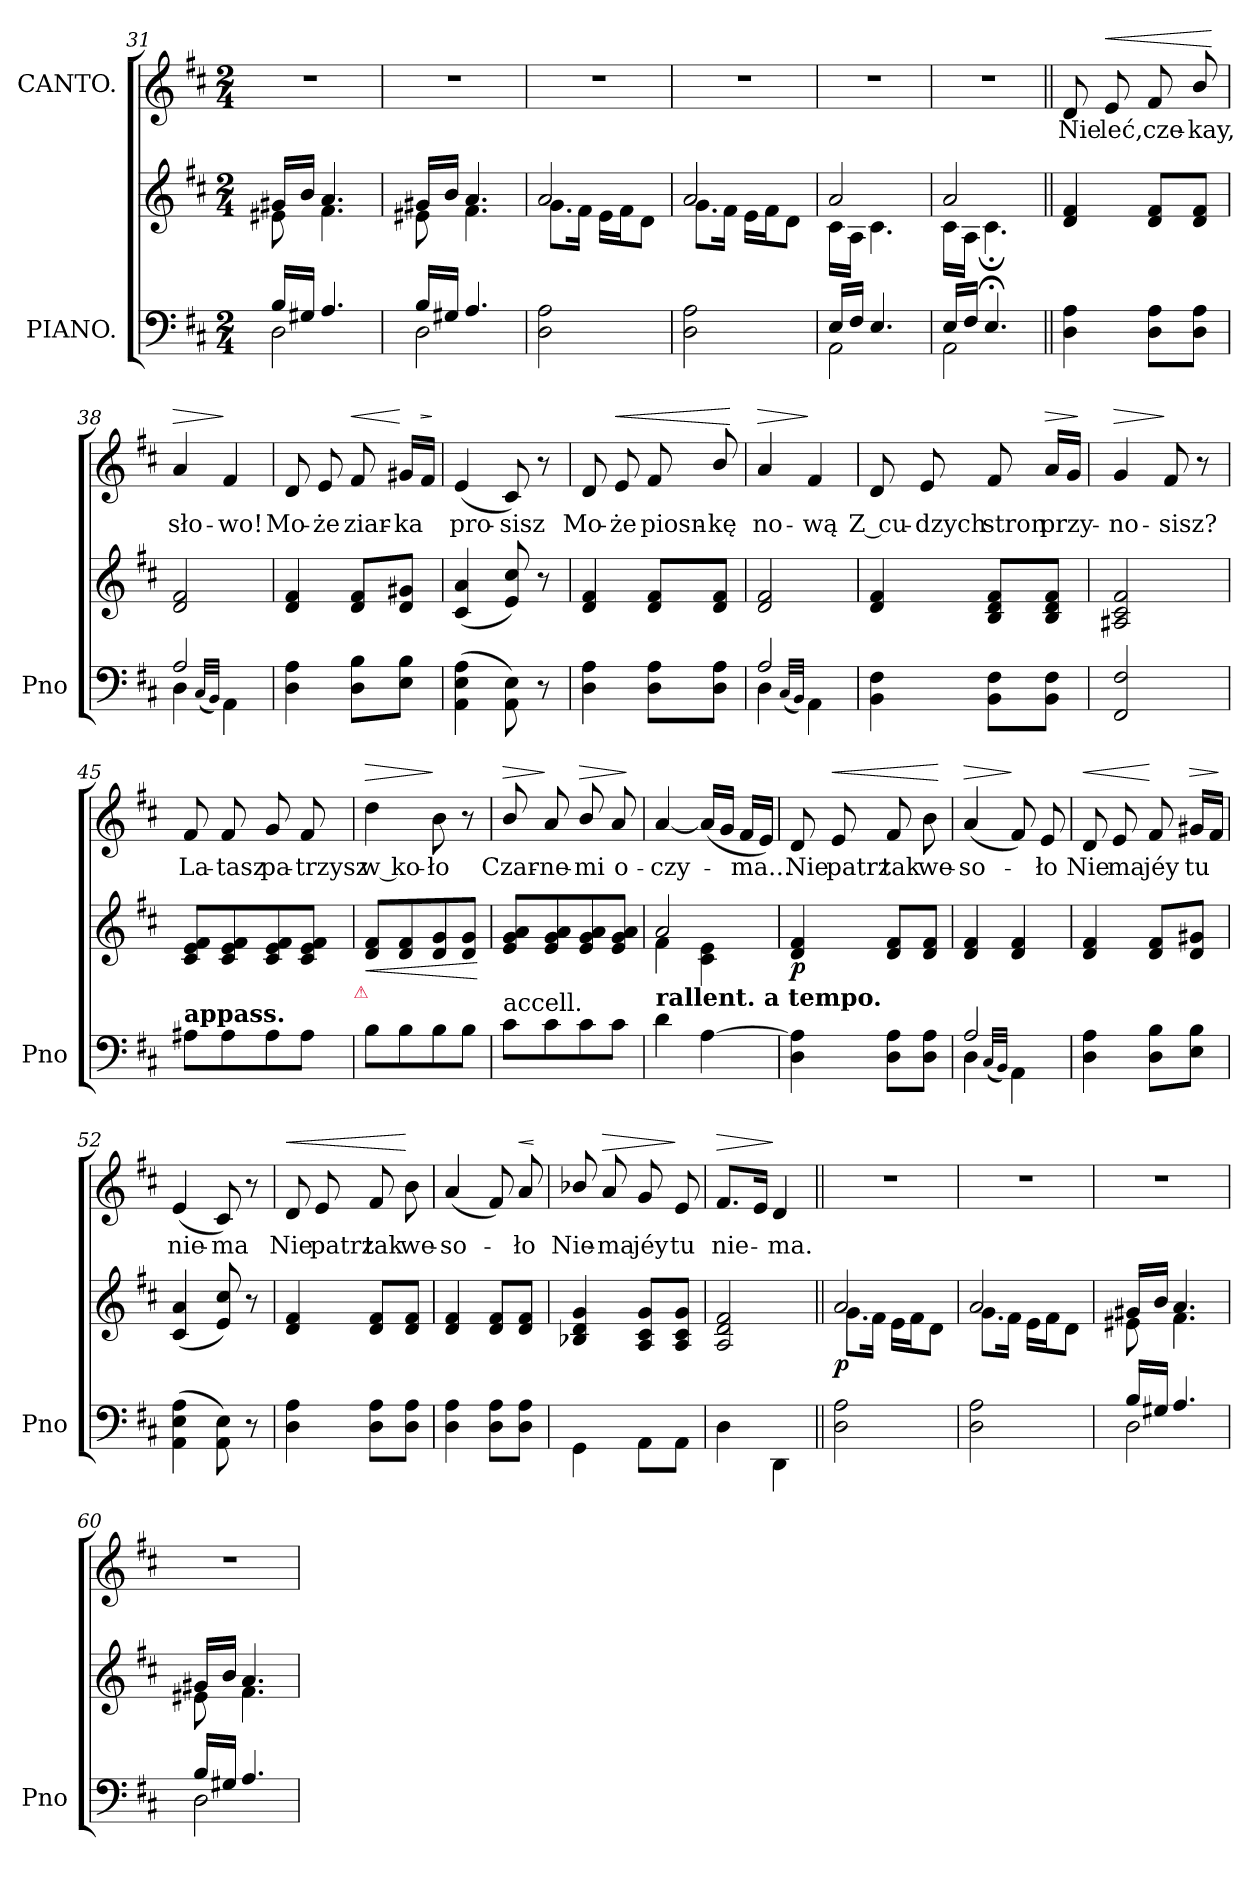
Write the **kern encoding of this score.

**kern	**kern	**dynam	**kern	**text	**dynam
*part2	*part2	*part2	*part1	*part1	*part1
*staff3	*staff2	*staff2/3	*staff1	*staff1	*staff1
*I"PIANO.	*	*	*I"CANTO.	*	*
*I'Pno	*	*	*	*	*
*clefF4	*clefG2	*	*clefG2	*	*
*k[f#c#]	*k[f#c#]	*	*k[f#c#]	*	*
*D:	*D:	*	*D:	*	*
*M2/4	*M2/4	*	*M2/4	*	*
=31	=31	=31	=31	=31	=31
*^	*^	*	*	*	*
16B/LL	2D	16g#XLL	8e#X	.	2rdd	.	.
16G#XJJ	.	16bJJ	.	.	.	.	.
4.A/	.	4.a	4.f#\	.	.	.	.
=32	=32	=32	=32	=32	=32	=32	=32
16B/LL	2D	16g#XLL	8e#X	.	2rdd	.	.
16G#XJJ	.	16bJJ	.	.	.	.	.
4.A/	.	4.a	4.f#\	.	.	.	.
*v	*v	*	*	*	*	*	*
=33	=33	=33	=33	=33	=33	=33
2D 2A	2a	8.gL	.	2rdd	.	.
.	.	16f#Jk	.	.	.	.
.	.	16eLL	.	.	.	.
.	.	16f#J	.	.	.	.
.	.	8dJ	.	.	.	.
=34	=34	=34	=34	=34	=34	=34
2D 2A	2a	8.gL	.	2rdd	.	.
.	.	16f#Jk	.	.	.	.
.	.	16eLL	.	.	.	.
.	.	16f#J	.	.	.	.
.	.	8dJ	.	.	.	.
=35	=35	=35	=35	=35	=35	=35
*^	*	*	*	*	*	*
16E/LL	2AA\	2a	16c#LL	.	2rdd	.	.
16F#JJ	.	.	16AJJ	.	.	.	.
4.E/	.	.	4.c#	.	.	.	.
=36	=36	=36	=36	=36	=36	=36	=36
16E/LL	2AA\	2a	16c#LL	.	2rdd	.	.
16F#JJ	.	.	16AJJ	.	.	.	.
4.E;/	.	.	4.c#;<	.	.	.	.
*v	*v	*	*	*	*	*	*
*	*v	*v	*	*	*	*
=37||	=37||	=37||	=37||	=37||	=37||
4D 4A	4d 4f#	.	8d	Nie	.
!	!	!	!	!	!LO:HP:a
.	.	.	8e	leć,	<
8D 8AL	8d 8f#L	.	8f#	cze-	.
8D 8AJ	8d 8f#J	.	8b/	-kay,	.
.	.	.	.	.	[
=38	=38	=38	=38	=38	=38
*^	*	*	*	*	*
!	!	!	!	!	!	!LO:HP:a
2A	4D	2d 2f#	.	4a	sło-	>
.	(32qqC#/LLL	.	.	.	.	.
.	32qqBB/JJJ)	.	.	.	.	.
.	4AA	.	.	4f#	-wo!	]
*v	*v	*	*	*	*	*
=39	=39	=39	=39	=39	=39
4D 4A	4d 4f#	.	8d	Mo-	.
.	.	.	8e	-że	.
!	!	!	!	!	!LO:HP:a
8D 8BL	8d 8f#L	.	8f#	ziar-	<
8E 8BJ	8d 8g#XJ	.	16g#XLL	-ka	[
!	!	!	!	!	!LO:HP:a
.	.	.	16f#JJ	.	>
.	.	.	.	.	]
=40	=40	=40	=40	=40	=40
(4AA 4E 4A	(>4c# 4a	.	(4e	pro-	.
8AA\ 8E\)	8e 8cc#)	.	8c#)	-sisz	.
8r	8r	.	8r	.	.
=41	=41	=41	=41	=41	=41
4D 4A	4d 4f#	.	8d	Mo-	.
!	!	!	!	!	!LO:HP:a
.	.	.	8e	-że	<
8D 8AL	8d 8f#L	.	8f#	piosn-	.
8D 8AJ	8d 8f#J	.	8b/	-kę	.
.	.	.	.	.	[
=42	=42	=42	=42	=42	=42
*^	*	*	*	*	*
!	!	!	!	!	!	!LO:HP:a
2A	4D	2d 2f#	.	4a	no-	>
.	(32qqC#/LLL	.	.	.	.	.
.	32qqBB/JJJ)	.	.	.	.	.
.	4AA	.	.	4f#	-wą	]
*v	*v	*	*	*	*	*
=43	=43	=43	=43	=43	=43
4BB 4F#	4d 4f#	.	8d	Z cu-	.
.	.	.	8e	-dzych	.
8BB 8F#L	8B 8d 8f#L	.	8f#	stron	.
!	!	!	!	!	!LO:HP:a
8BB 8F#J	8B 8d 8f#J	.	16aLL	przy-	>
.	.	.	16gJJ	.	.
.	.	.	.	.	]
=44	=44	=44	=44	=44	=44
!	!	!	!	!	!LO:HP:a
2FF# 2F#	2A#X 2c# 2f#	.	4g	-no-	>
.	.	.	8f#	sisz?	]
.	.	.	8r	.	.
=45	=45	=45	=45	=45	=45
!LO:TX:a:B:t=appass.	!	!	!	!	!
8A#XL	8c# 8e 8f#L	.	8f#	La-	.
8A#	8c# 8e 8f#	.	8f#	-tasz	.
8A#	8c# 8e 8f#	.	8g	pa-	.
8A#J	8c# 8e 8f#J	.	8f#	-trzysz	.
!	!LO:TX:b:color=crimson:t=⚠	!	!	!	!
=46	=46	=46	=46	=46	=46
!	!	!LO:HP:b	!	!	!LO:HP:a
8BL	8d 8f#L	<	4dd	w ko-	>
8B	8d 8f#	.	.	.	.
8B	8d 8g	.	8b	-ło	]
8BJ	8d 8gJ	.	8r	.	.
.	.	[	.	.	.
=47	=47	=47	=47	=47	=47
!LO:TX:a:t=accell.	!	!	!	!	!
!	!	!	!	!	!LO:HP:a
8c#L	8e 8g 8aL	.	8b/	Czar-	>
8c#	8e 8g 8a	.	8a	-ne-	]
!	!	!	!	!	!LO:HP:a
8c#	8e 8g 8a	.	8b/	-mi	>
8c#J	8e 8g 8aJ	.	8a	o-	.
.	.	.	.	.	]
=48	=48	=48	=48	=48	=48
*	*^	*	*	*	*
!LO:TX:a:B:t=rallent. a tempo.	!	!	!	!	!	!
4d	2a	4f#	.	[4a	czy-	.
[4A	.	4c# 4e	.	(>16aLL]	.	.
.	.	.	.	16gJJ	.	.
.	.	.	.	16f#LL	-ma...	.
.	.	.	.	16eJJ)	.	.
*	*v	*v	*	*	*	*
=49	=49	=49	=49	=49	=49
4D 4A]	4d 4f#	p	8d	Nie	.
!	!	!	!	!	!LO:HP:a
.	.	.	8e	patrz	<
8D 8AL	8d 8f#L	.	8f#	tak	.
8D 8AJ	8d 8f#J	.	8b	we-	.
.	.	.	.	.	[
=50	=50	=50	=50	=50	=50
*^	*	*	*	*	*
!	!	!	!	!	!	!LO:HP:a
2A	4D	4d 4f#	.	(4a	-so-	>
.	(32qqC#/LLL	.	.	.	.	.
.	32qqBB/JJJ)	.	.	.	.	.
.	4AA	4d 4f#	.	8f#)	.	]
.	.	.	.	8e	-ło	.
*v	*v	*	*	*	*	*
=51	=51	=51	=51	=51	=51
!	!	!	!	!	!LO:HP:a
4D 4A	4d 4f#	.	8d	Nie	<
.	.	.	8e	ma	.
8D 8BL	8d 8f#L	.	8f#	jéy	[
!	!	!	!	!	!LO:HP:a
8E 8BJ	8d 8g#XJ	.	16g#XLL	tu	>
.	.	.	16f#JJ	.	.
.	.	.	.	.	]
=52	=52	=52	=52	=52	=52
(4AA 4E 4A	(>4c# 4a	.	(4e	nie-	.
8AA\ 8E\)	8e 8cc#)	.	8c#)	-ma	.
8r	8r	.	8r	.	.
=53	=53	=53	=53	=53	=53
!	!	!	!	!	!LO:HP:a
4D 4A	4d 4f#	.	8d	Nie	<
.	.	.	8e	patrz	.
8D 8AL	8d 8f#L	.	8f#	tak	.
8D 8AJ	8d 8f#J	.	8b	we-	[
=54	=54	=54	=54	=54	=54
4D 4A	4d 4f#	.	(4a	so-	.
8D 8AL	8d 8f#L	.	8f#)	.	.
!	!	!	!	!	!LO:HP:a
8D 8AJ	8d 8f#J	.	8a	-ło	<
.	.	.	.	.	[
=55	=55	=55	=55	=55	=55
4GG\	4B-X 4d 4g	.	8b-X/	Nie-	.
!	!	!	!	!	!LO:HP:a
.	.	.	8a	-ma	>
8AA\L	8A/ 8c#/ 8g/L	.	8g	jéy	.
8AA\J	8A/ 8c#/ 8g/J	.	8e	tu	]
=56	=56	=56	=56	=56	=56
!	!	!	!	!	!LO:HP:a
4D\	2A/ 2d/ 2f#/	.	8.f#L	nie-	>
.	.	.	16eJk	.	.
4DD\	.	.	4d	-ma.	]
=57||	=57||	=57||	=57||	=57||	=57||
*	*^	*	*	*	*
2D 2A	2a	8.gL	p	2rdd	.	.
.	.	16f#Jk	.	.	.	.
.	.	16eLL	.	.	.	.
.	.	16f#J	.	.	.	.
.	.	8dJ	.	.	.	.
=58	=58	=58	=58	=58	=58	=58
2D 2A	2a	8.gL	.	2rdd	.	.
.	.	16f#Jk	.	.	.	.
.	.	16eLL	.	.	.	.
.	.	16f#J	.	.	.	.
.	.	8dJ	.	.	.	.
=59	=59	=59	=59	=59	=59	=59
*^	*	*	*	*	*	*
16B/LL	2D	16g#XLL	8e#X	.	2rdd	.	.
16G#XJJ	.	16bJJ	.	.	.	.	.
4.A/	.	4.a	4.f#\	.	.	.	.
=60	=60	=60	=60	=60	=60	=60	=60
16B/LL	2D	16g#XLL	8e#X	.	2rdd	.	.
16G#XJJ	.	16bJJ	.	.	.	.	.
4.A/	.	4.a	4.f#\	.	.	.	.
*v	*v	*	*	*	*	*	*
*	*v	*v	*	*	*	*
=	=	=	=	=	=
*-	*-	*-	*-	*-	*-
